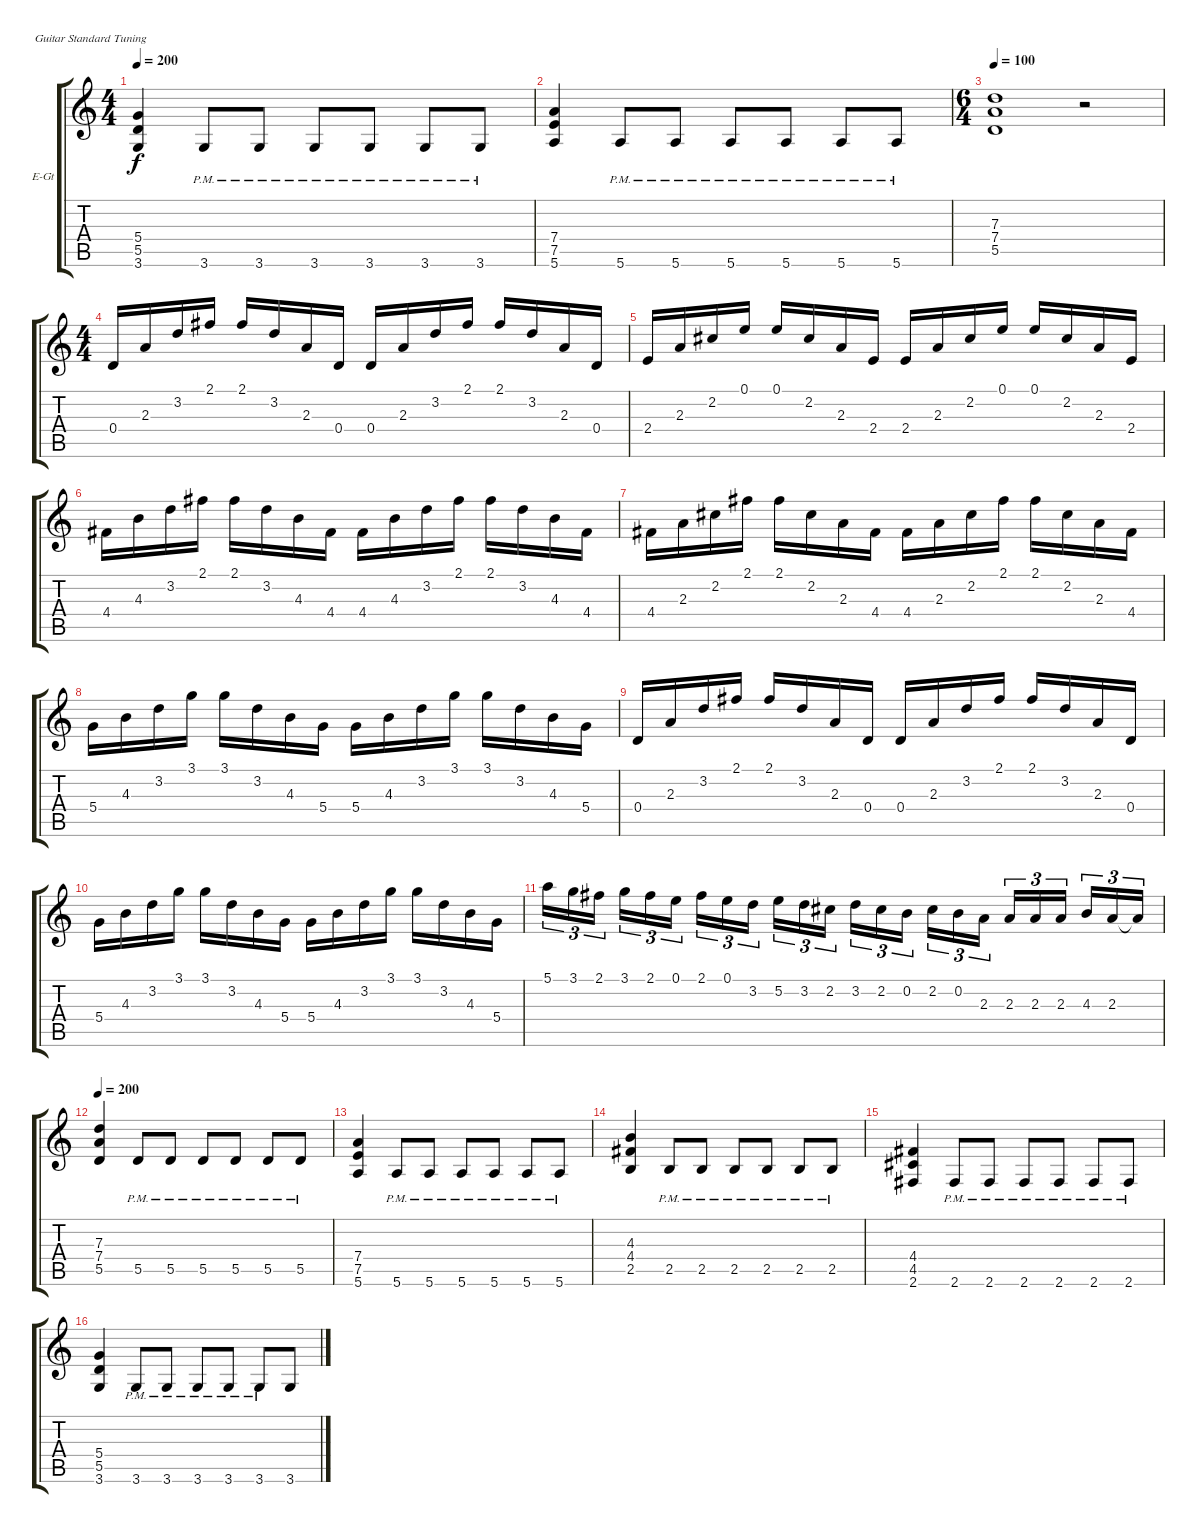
\bracketExtendMode groupsimilarinstruments
\firstSystemTrackNameOrientation horizontal
\otherSystemsTrackNameOrientation horizontal
\track ("½Ú×à½áËû" "E-Gt") {solo instrument overdrivenguitar}
\staff {score tabs}
\tuning (E4 B3 G3 D3 A2 E2)
\ts (4 4)
\tempo 200
\clef g2
\ks c
(5.4 5.5 3.6).4{dy f} 3.6{pm}.8 3.6{pm}.8 3.6{pm}.8 3.6{pm}.8 3.6{pm}.8 3.6{pm}.8 |
(7.4 7.5 5.6).4 5.6{pm}.8 5.6{pm}.8 5.6{pm}.8 5.6{pm}.8 5.6{pm}.8 5.6{pm}.8 |
\ts (6 4)
\beaming (8 6 6)
\tempo 100
(7.3 7.4 5.5).1 r.2 |
\ts (4 4)
\beaming (8 2 2 2 2)
0.4.16 2.3.16 3.2.16 2.1.16 2.1.16 3.2.16 2.3.16 0.4.16 0.4.16 2.3.16 3.2.16 2.1.16 2.1.16 3.2.16 2.3.16 0.4.16 |
2.4.16 2.3.16 2.2.16 0.1.16 0.1.16 2.2.16 2.3.16 2.4.16 2.4.16 2.3.16 2.2.16 0.1.16 0.1.16 2.2.16 2.3.16 2.4.16 |
4.4.16 4.3.16 3.2.16 2.1.16 2.1.16 3.2.16 4.3.16 4.4.16 4.4.16 4.3.16 3.2.16 2.1.16 2.1.16 3.2.16 4.3.16 4.4.16 |
4.4.16 2.3.16 2.2.16 2.1.16 2.1.16 2.2.16 2.3.16 4.4.16 4.4.16 2.3.16 2.2.16 2.1.16 2.1.16 2.2.16 2.3.16 4.4.16 |
5.4.16 4.3.16 3.2.16 3.1.16 3.1.16 3.2.16 4.3.16 5.4.16 5.4.16 4.3.16 3.2.16 3.1.16 3.1.16 3.2.16 4.3.16 5.4.16 |
0.4.16 2.3.16 3.2.16 2.1.16 2.1.16 3.2.16 2.3.16 0.4.16 0.4.16 2.3.16 3.2.16 2.1.16 2.1.16 3.2.16 2.3.16 0.4.16 |
5.4.16 4.3.16 3.2.16 3.1.16 3.1.16 3.2.16 4.3.16 5.4.16 5.4.16 4.3.16 3.2.16 3.1.16 3.1.16 3.2.16 4.3.16 5.4.16 |
5.1.16{tu (3 2)} 3.1.16{tu (3 2)} 2.1.16{tu (3 2)} 3.1.16{tu (3 2)} 2.1.16{tu (3 2)} 0.1.16{tu (3 2)} 2.1.16{tu (3 2)} 0.1.16{tu (3 2)} 3.2.16{tu (3 2)} 5.2.16{tu (3 2)} 3.2.16{tu (3 2)} 2.2.16{tu (3 2)} 3.2.16{tu (3 2)} 2.2.16{tu (3 2)} 0.2.16{tu (3 2)} 2.2.16{tu (3 2)} 0.2.16{tu (3 2)} 2.3.16{tu (3 2)} 2.3.16{tu (3 2)} 2.3.16{tu (3 2)} 2.3.16{tu (3 2)} 4.3.16{tu (3 2)} 2.3.16{tu (3 2)} 2.3{t}.16{tu (3 2)} |
\tempo 200
(7.3 7.4 5.5).4 5.5{pm}.8 5.5{pm}.8 5.5{pm}.8 5.5{pm}.8 5.5{pm}.8 5.5{pm}.8 |
(7.4 7.5 5.6).4 5.6{pm}.8 5.6{pm}.8 5.6{pm}.8 5.6{pm}.8 5.6{pm}.8 5.6{pm}.8 |
(4.3 4.4 2.5).4 2.5{pm}.8 2.5{pm}.8 2.5{pm}.8 2.5{pm}.8 2.5{pm}.8 2.5{pm}.8 |
(4.4 4.5 2.6).4 2.6{pm}.8 2.6{pm}.8 2.6{pm}.8 2.6{pm}.8 2.6{pm}.8 2.6{pm}.8 |
(5.4 5.5 3.6).4 3.6{pm}.8 3.6{pm}.8 3.6{pm}.8 3.6{pm}.8 3.6{pm}.8 3.6.8
